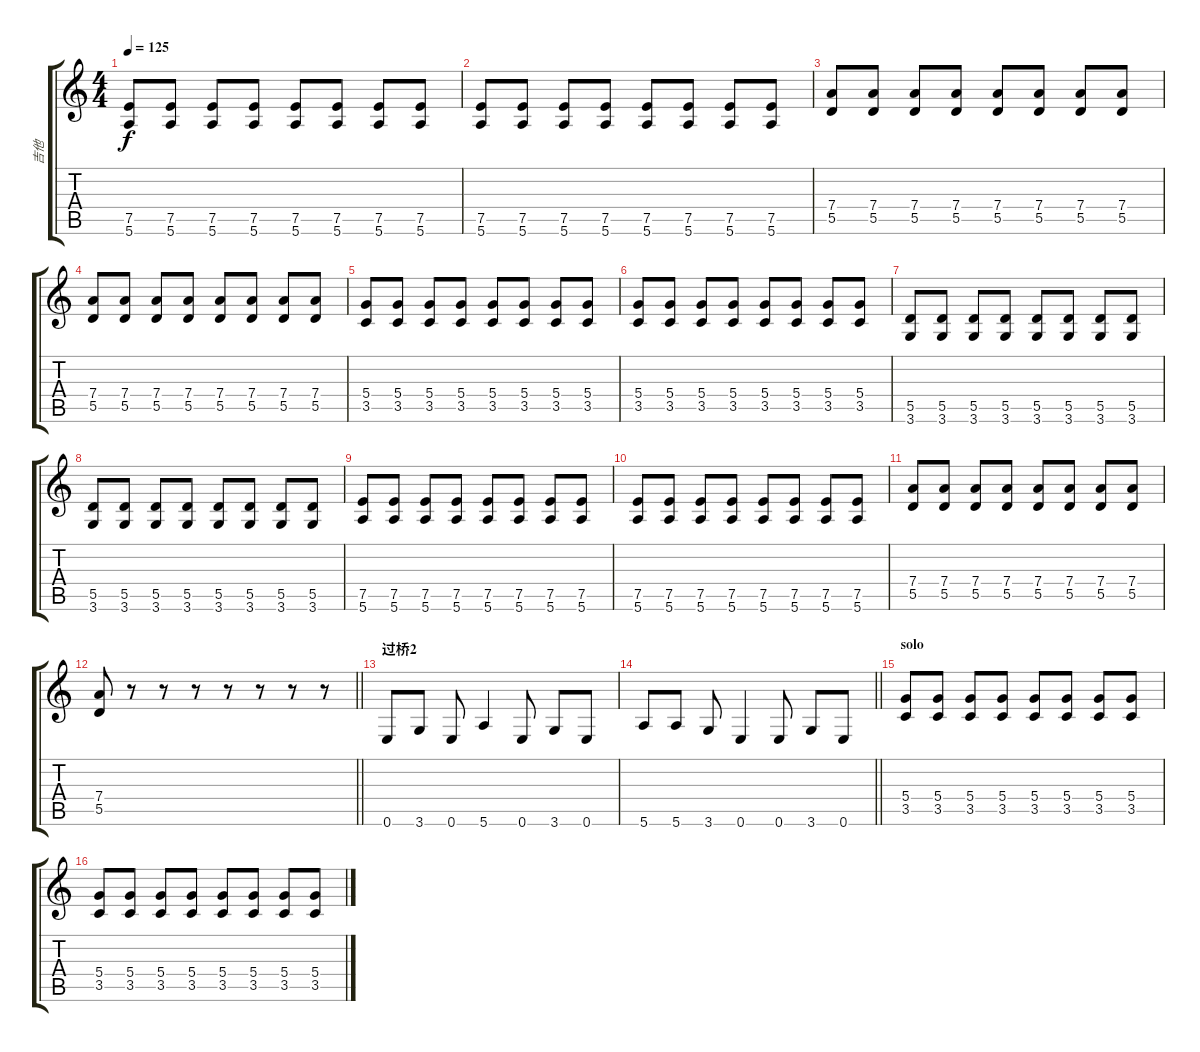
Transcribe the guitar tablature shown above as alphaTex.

\track ("吉他" "吉他") {instrument overdrivenguitar}
\staff {score tabs}
\tuning (E4 B3 G3 D3 A2 E2) {hide}
\ts (4 4)
\tempo 125
\clef g2
\ks c
(7.5 5.6).8{dy f} (7.5 5.6).8 (7.5 5.6).8 (7.5 5.6).8 (7.5 5.6).8 (7.5 5.6).8 (7.5 5.6).8 (7.5 5.6).8 |
(7.5 5.6).8 (7.5 5.6).8 (7.5 5.6).8 (7.5 5.6).8 (7.5 5.6).8 (7.5 5.6).8 (7.5 5.6).8 (7.5 5.6).8 |
(7.4 5.5).8 (7.4 5.5).8 (7.4 5.5).8 (7.4 5.5).8 (7.4 5.5).8 (7.4 5.5).8 (7.4 5.5).8 (7.4 5.5).8 |
(7.4 5.5).8 (7.4 5.5).8 (7.4 5.5).8 (7.4 5.5).8 (7.4 5.5).8 (7.4 5.5).8 (7.4 5.5).8 (7.4 5.5).8 |
(5.4 3.5).8 (5.4 3.5).8 (5.4 3.5).8 (5.4 3.5).8 (5.4 3.5).8 (5.4 3.5).8 (5.4 3.5).8 (5.4 3.5).8 |
(5.4 3.5).8 (5.4 3.5).8 (5.4 3.5).8 (5.4 3.5).8 (5.4 3.5).8 (5.4 3.5).8 (5.4 3.5).8 (5.4 3.5).8 |
(5.5 3.6).8 (5.5 3.6).8 (5.5 3.6).8 (5.5 3.6).8 (5.5 3.6).8 (5.5 3.6).8 (5.5 3.6).8 (5.5 3.6).8 |
(5.5 3.6).8 (5.5 3.6).8 (5.5 3.6).8 (5.5 3.6).8 (5.5 3.6).8 (5.5 3.6).8 (5.5 3.6).8 (5.5 3.6).8 |
(7.5 5.6).8 (7.5 5.6).8 (7.5 5.6).8 (7.5 5.6).8 (7.5 5.6).8 (7.5 5.6).8 (7.5 5.6).8 (7.5 5.6).8 |
(7.5 5.6).8 (7.5 5.6).8 (7.5 5.6).8 (7.5 5.6).8 (7.5 5.6).8 (7.5 5.6).8 (7.5 5.6).8 (7.5 5.6).8 |
(7.4 5.5).8 (7.4 5.5).8 (7.4 5.5).8 (7.4 5.5).8 (7.4 5.5).8 (7.4 5.5).8 (7.4 5.5).8 (7.4 5.5).8 |
\barLineRight lightlight
(7.4 5.5).8 r.8 r.8 r.8 r.8 r.8 r.8 r.8 |
\section ("" "过桥2")
0.6.8 3.6.8 0.6.8 5.6.4 0.6.8 3.6.8 0.6.8 |
\barLineRight lightlight
5.6.8 5.6.8 3.6.8 0.6.4 0.6.8 3.6.8 0.6.8 |
\section ("" "solo")
(5.4 3.5).8 (5.4 3.5).8 (5.4 3.5).8 (5.4 3.5).8 (5.4 3.5).8 (5.4 3.5).8 (5.4 3.5).8 (5.4 3.5).8 |
(5.4 3.5).8 (5.4 3.5).8 (5.4 3.5).8 (5.4 3.5).8 (5.4 3.5).8 (5.4 3.5).8 (5.4 3.5).8 (5.4 3.5).8
